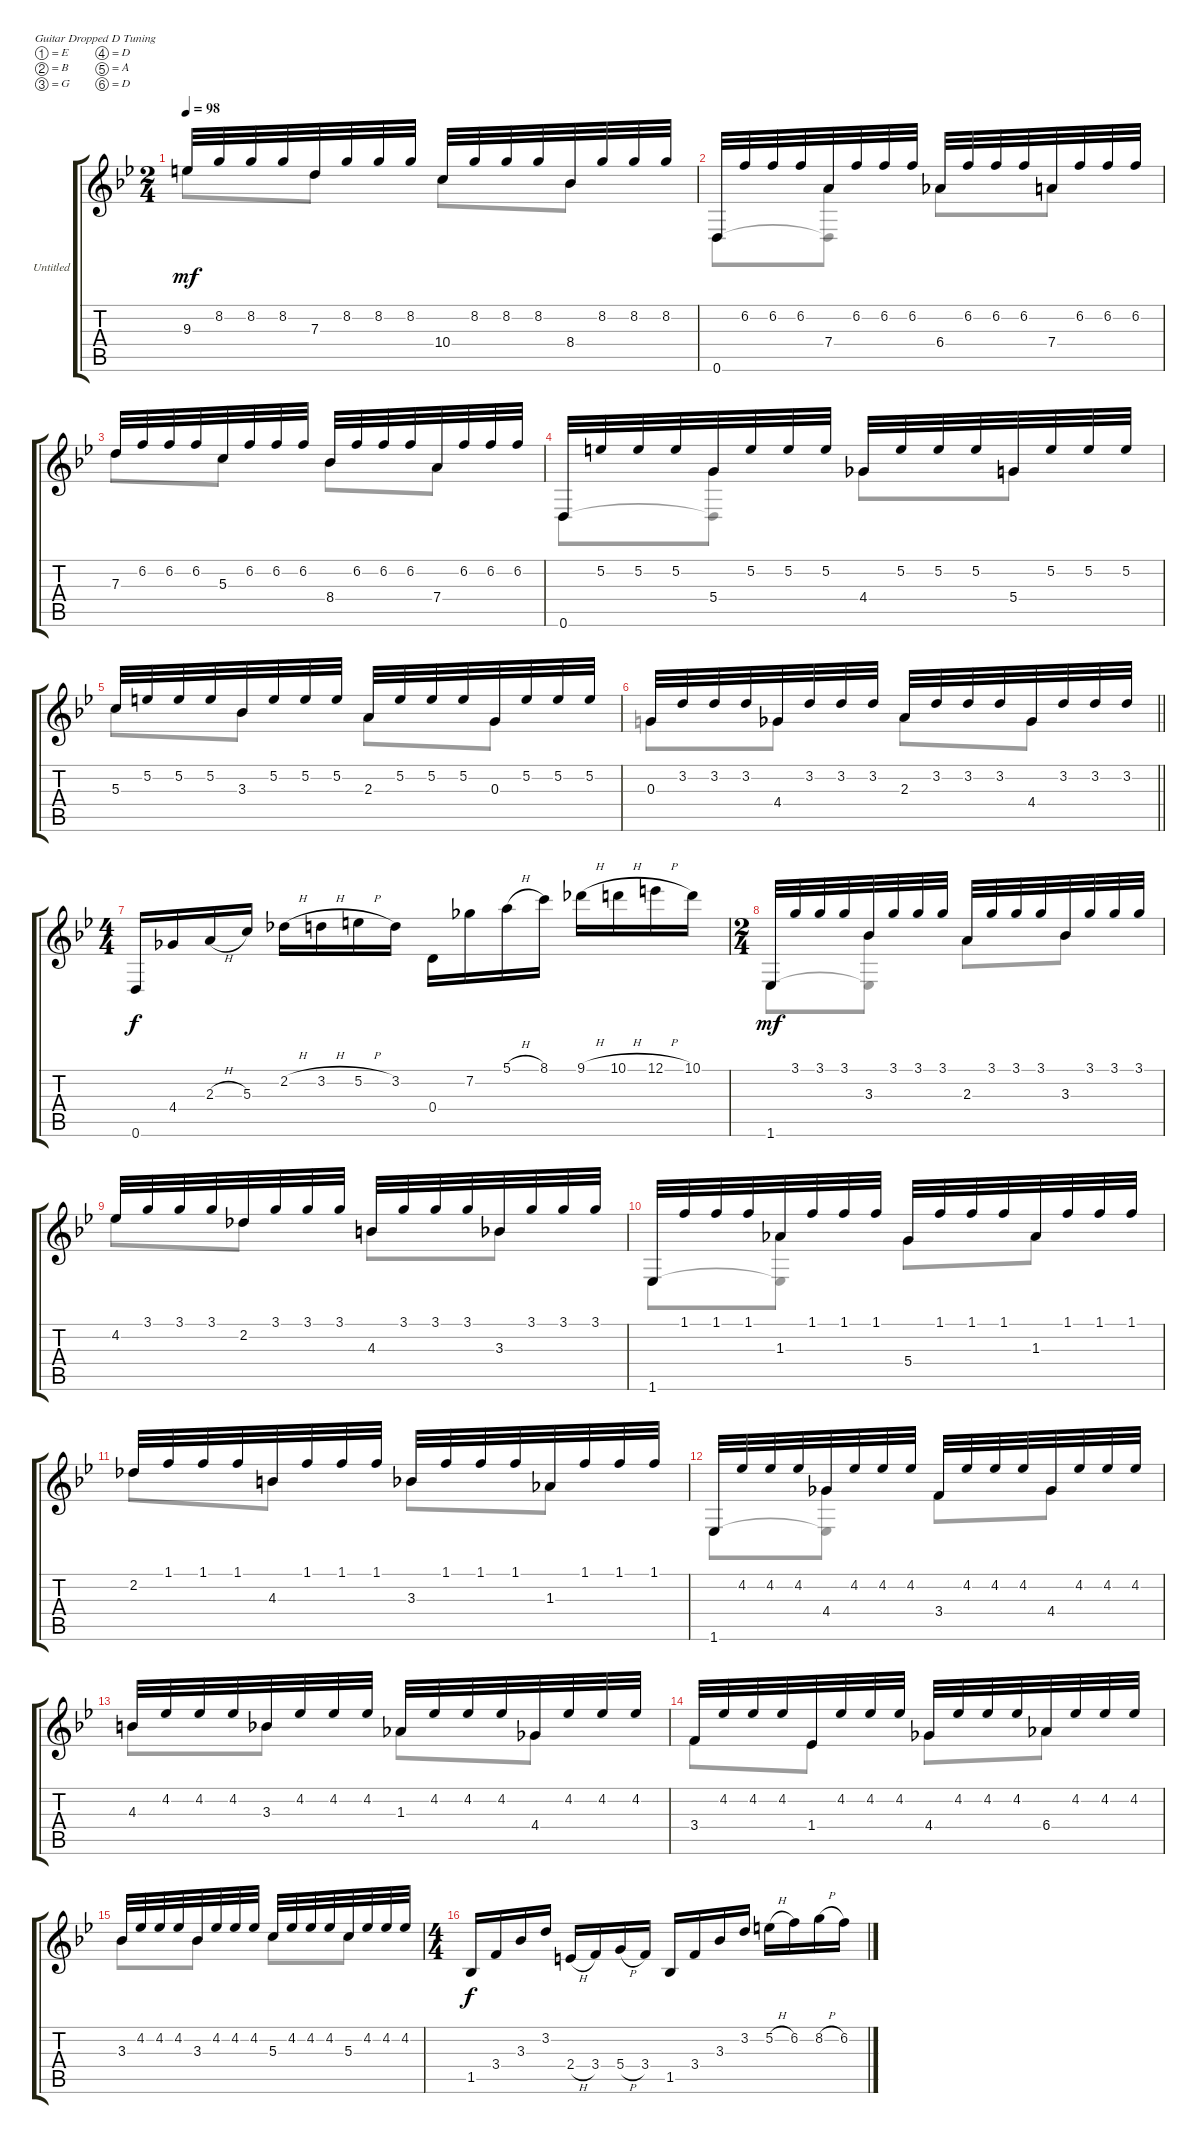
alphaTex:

\bracketExtendMode groupsimilarinstruments
\firstSystemTrackNameOrientation horizontal
\otherSystemsTrackNameOrientation horizontal
\track ("Untitled" "Untitled") {instrument acousticguitarnylon}
\staff {score tabs}
\tuning (E4 B3 G3 D3 A2 D2)
\voice
\ts (2 4)
\tempo 98
\clef g2
\ks gminor
9.3.32{dy mf} 8.2.32 8.2.32 8.2.32 7.3.32 8.2.32 8.2.32 8.2.32 10.4.32 8.2.32 8.2.32 8.2.32 8.4.32 8.2.32 8.2.32 8.2.32 |
0.6.32 6.2.32 6.2.32 6.2.32 7.4.32 6.2.32 6.2.32 6.2.32 6.4.32 6.2.32 6.2.32 6.2.32 7.4.32 6.2.32 6.2.32 6.2.32 |
7.3.32 6.2.32 6.2.32 6.2.32 5.3.32 6.2.32 6.2.32 6.2.32 8.4.32 6.2.32 6.2.32 6.2.32 7.4.32 6.2.32 6.2.32 6.2.32 |
0.6.32 5.2.32 5.2.32 5.2.32 5.4.32 5.2.32 5.2.32 5.2.32 4.4.32 5.2.32 5.2.32 5.2.32 5.4.32 5.2.32 5.2.32 5.2.32 |
5.3.32 5.2.32 5.2.32 5.2.32 3.3.32 5.2.32 5.2.32 5.2.32 2.3.32 5.2.32 5.2.32 5.2.32 0.3.32 5.2.32 5.2.32 5.2.32 |
\barLineRight lightlight
0.3.32 3.2.32 3.2.32 3.2.32 4.4.32 3.2.32 3.2.32 3.2.32 2.3.32 3.2.32 3.2.32 3.2.32 4.4.32 3.2.32 3.2.32 3.2.32 |
\ts (4 4)
0.6.16{dy f} 4.4.16 2.3{h}.16 5.3.16 2.2{h}.16 3.2{h}.16 5.2{h}.16 3.2.16 0.4.16 7.2.16 5.1{h}.16 8.1.16 9.1{h}.16 10.1{h}.16 12.1{h}.16 10.1.16 |
\ts (2 4)
1.6.32{dy mf} 3.1.32 3.1.32 3.1.32 3.3.32 3.1.32 3.1.32 3.1.32 2.3.32 3.1.32 3.1.32 3.1.32 3.3.32 3.1.32 3.1.32 3.1.32 |
4.2.32 3.1.32 3.1.32 3.1.32 2.2.32 3.1.32 3.1.32 3.1.32 4.3.32 3.1.32 3.1.32 3.1.32 3.3.32 3.1.32 3.1.32 3.1.32 |
1.6.32 1.1.32 1.1.32 1.1.32 1.3.32 1.1.32 1.1.32 1.1.32 5.4.32 1.1.32 1.1.32 1.1.32 1.3.32 1.1.32 1.1.32 1.1.32 |
2.2.32 1.1.32 1.1.32 1.1.32 4.3.32 1.1.32 1.1.32 1.1.32 3.3.32 1.1.32 1.1.32 1.1.32 1.3.32 1.1.32 1.1.32 1.1.32 |
1.6.32 4.2.32 4.2.32 4.2.32 4.4.32 4.2.32 4.2.32 4.2.32 3.4.32 4.2.32 4.2.32 4.2.32 4.4.32 4.2.32 4.2.32 4.2.32 |
4.3.32 4.2.32 4.2.32 4.2.32 3.3.32 4.2.32 4.2.32 4.2.32 1.3.32 4.2.32 4.2.32 4.2.32 4.4.32 4.2.32 4.2.32 4.2.32 |
3.4.32 4.2.32 4.2.32 4.2.32 1.4.32 4.2.32 4.2.32 4.2.32 4.4.32 4.2.32 4.2.32 4.2.32 6.4.32 4.2.32 4.2.32 4.2.32 |
3.3.32 4.2.32 4.2.32 4.2.32 3.3.32 4.2.32 4.2.32 4.2.32 5.3.32 4.2.32 4.2.32 4.2.32 5.3.32 4.2.32 4.2.32 4.2.32 |
\ts (4 4)
1.5.16{dy f} 3.4.16 3.3.16 3.2.16 2.4{h}.16 3.4.16 5.4{h}.16 3.4.16 1.5.16 3.4.16 3.3.16 3.2.16 5.2{h}.16 6.2.16 8.2{h}.16 6.2.16
\voice
\clef g2
\ottava regular
\simile none
\ks gminor
9.3.8{dy mf} 7.3.8 10.4.8 8.4.8 |
0.6.8 (7.4 0.6{t}).8 6.4.8 7.4.8 |
7.3.8 5.3.8 8.4.8 7.4.8 |
0.6.8 (5.4 0.6{t}).8 4.4.8 5.4.8 |
5.3.8 3.3.8 2.3.8 0.3.8 |
\barLineRight lightlight
0.3.8 4.4.8 2.3.8 4.4.8 |
|
1.6.8 (3.3 1.6{t}).8 2.3.8 3.3.8 |
4.2.8 2.2.8 4.3.8 3.3.8 |
1.6.8 (1.3 1.6{t}).8 5.4.8 1.3.8 |
2.2.8 4.3.8 3.3.8 1.3.8 |
1.6.8 (4.4 1.6{t}).8 3.4.8 4.4.8 |
4.3.8 3.3.8 1.3.8 4.4.8 |
3.4.8 1.4.8 4.4.8 6.4.8 |
3.3.8 3.3.8 5.3.8 5.3.8 |
